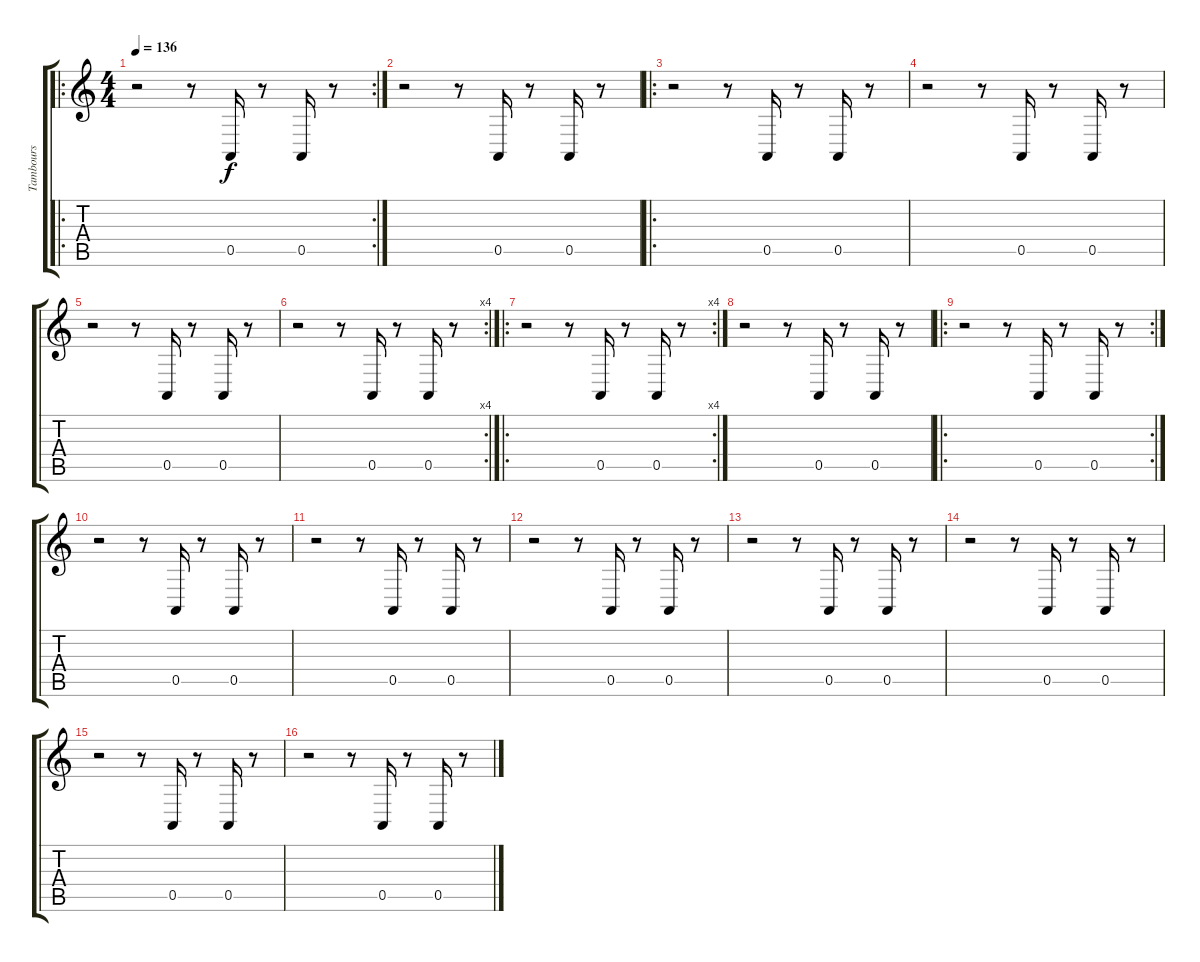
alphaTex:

\track ("Tambours" "Tambours") {instrument melodictom}
\staff {score tabs}
\tuning (E4 B3 G3 D3 A2 E2) {hide}
\ro
\rc 2
\ts (4 4)
\tempo 136
\clef g2
\ks c
r.2{dy f} r.8 0.5.16 r.8 0.5.16 r.8 |
r.2 r.8 0.5.16 r.8 0.5.16 r.8 |
\ro
r.2 r.8 0.5.16 r.8 0.5.16 r.8 |
r.2 r.8 0.5.16 r.8 0.5.16 r.8 |
r.2 r.8 0.5.16 r.8 0.5.16 r.8 |
\rc 4
r.2 r.8 0.5.16 r.8 0.5.16 r.8 |
\ro
\rc 4
r.2 r.8 0.5.16 r.8 0.5.16 r.8 |
r.2 r.8 0.5.16 r.8 0.5.16 r.8 |
\ro
\rc 2
r.2 r.8 0.5.16 r.8 0.5.16 r.8 |
r.2 r.8 0.5.16 r.8 0.5.16 r.8 |
r.2 r.8 0.5.16 r.8 0.5.16 r.8 |
r.2 r.8 0.5.16 r.8 0.5.16 r.8 |
r.2 r.8 0.5.16 r.8 0.5.16 r.8 |
r.2 r.8 0.5.16 r.8 0.5.16 r.8 |
r.2 r.8 0.5.16 r.8 0.5.16 r.8 |
r.2 r.8 0.5.16 r.8 0.5.16 r.8
